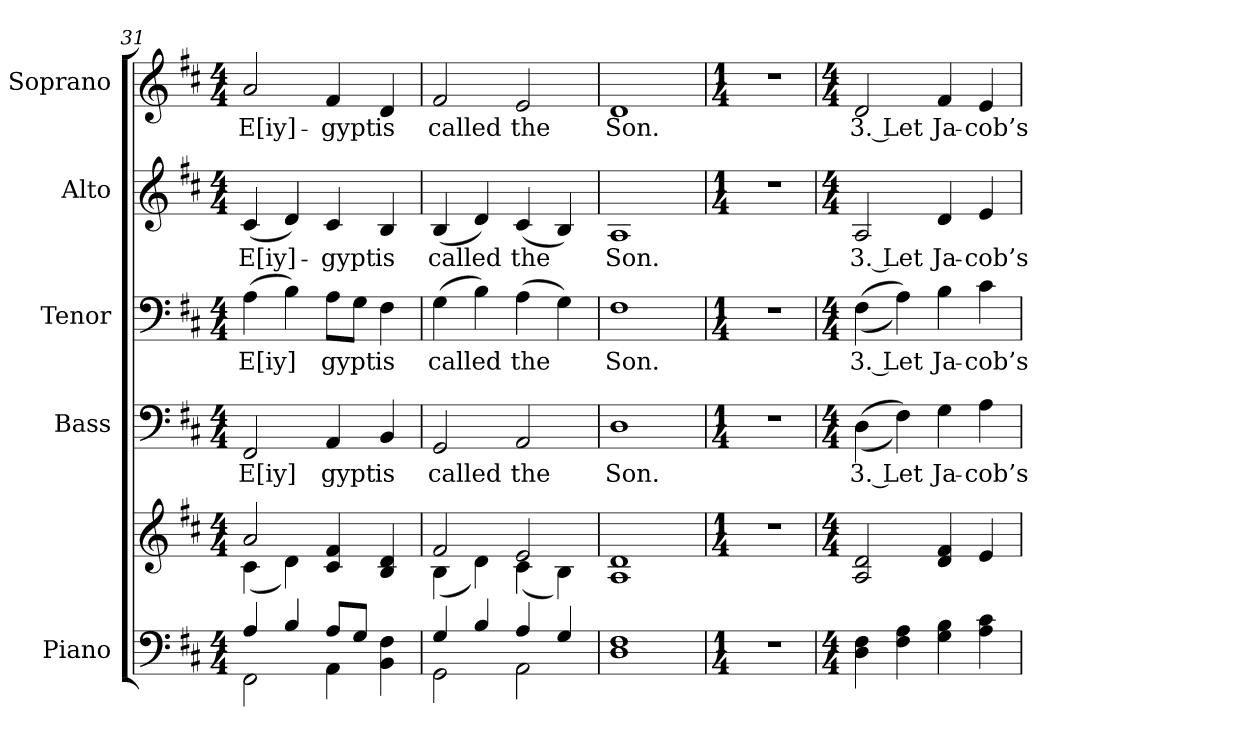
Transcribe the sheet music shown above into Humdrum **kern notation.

**kern	**kern	**kern	**text	**kern	**text	**kern	**text	**kern	**text
*part5	*part5	*part4	*part4	*part3	*part3	*part2	*part2	*part1	*part1
*staff6	*staff5	*staff4	*staff4	*staff3	*staff3	*staff2	*staff2	*staff1	*staff1
*I"Piano	*	*I"Bass	*	*I"Tenor	*	*I"Alto	*	*I"Soprano	*
*I'Pno.	*	*I'B.	*	*I'T.	*	*I'A.	*	*I'S.	*
*clefF4	*clefG2	*clefF4	*	*clefF4	*	*clefG2	*	*clefG2	*
*k[f#c#]	*k[f#c#]	*k[f#c#]	*	*k[f#c#]	*	*k[f#c#]	*	*k[f#c#]	*
*D:	*D:	*D:	*	*D:	*	*D:	*	*D:	*
*M4/4	*M4/4	*M4/4	*	*M4/4	*	*M4/4	*	*M4/4	*
=31	=31	=31	=31	=31	=31	=31	=31	=31	=31
*^	*^	*	*	*	*	*	*	*	*
!	!	!	!	!	!LO:LY:b:color=#000000	!	!	!	!	!	!
!	!	!	!	!	!	!	!LO:LY:b:color=#000000	!	!	!	!
!	!	!	!	!	!	!	!	!	!LO:LY:b:color=#000000	!	!
!	!	!	!	!	!	!	!	!	!	!	!LO:LY:b:color=#000000
4Ai/	2FF#i\	2ai/	(4c#i\	2FF#i/	E[iy]	(4Ai\	E[iy]	(4c#i/	E[iy]-	2ai/	E[iy]-
4Bi/	.	.	4di\)	.	.	4Bi\)	.	4di/)	.	.	.
!	!	!	!	!	!LO:LY:b:color=#000000	!	!	!	!	!	!
!	!	!	!	!	!	!	!LO:LY:b:color=#000000	!	!	!	!
!	!	!	!	!	!	!	!	!	!LO:LY:b:color=#000000	!	!
!	!	!	!	!	!	!	!	!	!	!	!LO:LY:b:color=#000000
8Ai/L	4AAi\	4c#i/ 4f#i	2ryy	4AAi/	gypt	8Ai\L	gypt	4c#i/	-gypt	4f#i/	-gypt
8Gi/J	.	.	.	.	.	8Gi\J	.	.	.	.	.
!	!	!	!	!	!LO:LY:b:color=#000000	!	!	!	!	!	!
!	!	!	!	!	!	!	!LO:LY:b:color=#000000	!	!	!	!
!	!	!	!	!	!	!	!	!	!LO:LY:b:color=#000000	!	!
!	!	!	!	!	!	!	!	!	!	!	!LO:LY:b:color=#000000
4BBi\ 4F#i	4ryy	4Bi/ 4di	.	4BBi/	is	4F#i\	is	4Bi/	is	4di/	is
=32	=32	=32	=32	=32	=32	=32	=32	=32	=32	=32	=32
!	!	!	!	!	!LO:LY:b:color=#000000	!	!	!	!	!	!
!	!	!	!	!	!	!	!LO:LY:b:color=#000000	!	!	!	!
!	!	!	!	!	!	!	!	!	!LO:LY:b:color=#000000	!	!
!	!	!	!	!	!	!	!	!	!	!	!LO:LY:b:color=#000000
4Gi/	2GGi\	2f#i/	(4Bi\	2GGi/	called	(4Gi\	called	(4Bi/	called	2f#i/	called
4Bi/	.	.	4di\)	.	.	4Bi\)	.	4di/)	.	.	.
!	!	!	!	!	!LO:LY:b:color=#000000	!	!	!	!	!	!
!	!	!	!	!	!	!	!LO:LY:b:color=#000000	!	!	!	!
!	!	!	!	!	!	!	!	!	!LO:LY:b:color=#000000	!	!
!	!	!	!	!	!	!	!	!	!	!	!LO:LY:b:color=#000000
4Ai/	2AAi\	2ei/	(4c#i\	2AAi/	the	(4Ai\	the	(4c#i/	the	2ei/	the
4Gi/	.	.	4Bi\)	.	.	4Gi\)	.	4Bi/)	.	.	.
*v	*v	*	*	*	*	*	*	*	*	*	*
*	*v	*v	*	*	*	*	*	*	*	*
!!LO:PB:g=z
=33	=33	=33	=33	=33	=33	=33	=33	=33	=33
*	*^	*	*	*	*	*	*	*	*
!	!	!	!	!LO:LY:b:color=#000000	!	!	!	!	!	!
*	*v	*v	*	*	*	*	*	*	*	*
*	*^	*	*	*	*	*	*	*	*
!	!	!	!	!	!	!LO:LY:b:color=#000000	!	!	!	!
*	*v	*v	*	*	*	*	*	*	*	*
*	*^	*	*	*	*	*	*	*	*
!	!	!	!	!	!	!	!	!LO:LY:b:color=#000000	!	!
*	*v	*v	*	*	*	*	*	*	*	*
*	*^	*	*	*	*	*	*	*	*
!	!	!	!	!	!	!	!	!	!	!LO:LY:b:color=#000000
*	*v	*v	*	*	*	*	*	*	*	*
1Di 1F#i	1Ai 1di	1Di	Son.	1F#i	Son.	1Ai	Son.	1di	Son.
=34	=34	=34	=34	=34	=34	=34	=34	=34	=34
*M1/4	*M1/4	*M1/4	*	*M1/4	*	*M1/4	*	*M1/4	*
!LO:N:vis=1	!LO:N:vis=1	!LO:N:vis=1	!	!LO:N:vis=1	!	!LO:N:vis=1	!	!LO:N:vis=1	!
4r	4r	4r	.	4r	.	4r	.	4r	.
=35	=35	=35	=35	=35	=35	=35	=35	=35	=35
*M4/4	*M4/4	*M4/4	*	*M4/4	*	*M4/4	*	*M4/4	*
!	!	!	!LO:LY:b:color=#000000	!	!	!	!	!	!
!	!	!	!	!	!LO:LY:b:color=#000000	!	!	!	!
!	!	!	!	!	!	!	!LO:LY:b:color=#000000	!	!
!	!	!	!	!	!	!	!	!	!LO:LY:b:color=#000000
4Di\ 4F#i	2Ai/ 2di	((4Di\	3. Let	((4F#i\	3. Let	2Ai/	3. Let	2di/	3. Let
4F#i\ 4Ai	.	4F#i\))	.	4Ai\))	.	.	.	.	.
!	!	!	!LO:LY:b:color=#000000	!	!	!	!	!	!
!	!	!	!	!	!LO:LY:b:color=#000000	!	!	!	!
!	!	!	!	!	!	!	!LO:LY:b:color=#000000	!	!
!	!	!	!	!	!	!	!	!	!LO:LY:b:color=#000000
4Gi\ 4Bi	4di/ 4f#i	4Gi\	Ja-	4Bi\	Ja-	4di/	Ja-	4f#i/	Ja-
!	!	!	!LO:LY:b:color=#000000	!	!	!	!	!	!
!	!	!	!	!	!LO:LY:b:color=#000000	!	!	!	!
!	!	!	!	!	!	!	!LO:LY:b:color=#000000	!	!
!	!	!	!	!	!	!	!	!	!LO:LY:b:color=#000000
4Ai\ 4c#i	4ei/	4Ai\	-cob’s	4c#i\	-cob’s	4ei/	-cob’s	4ei/	-cob’s
=	=	=	=	=	=	=	=	=	=
*-	*-	*-	*-	*-	*-	*-	*-	*-	*-
